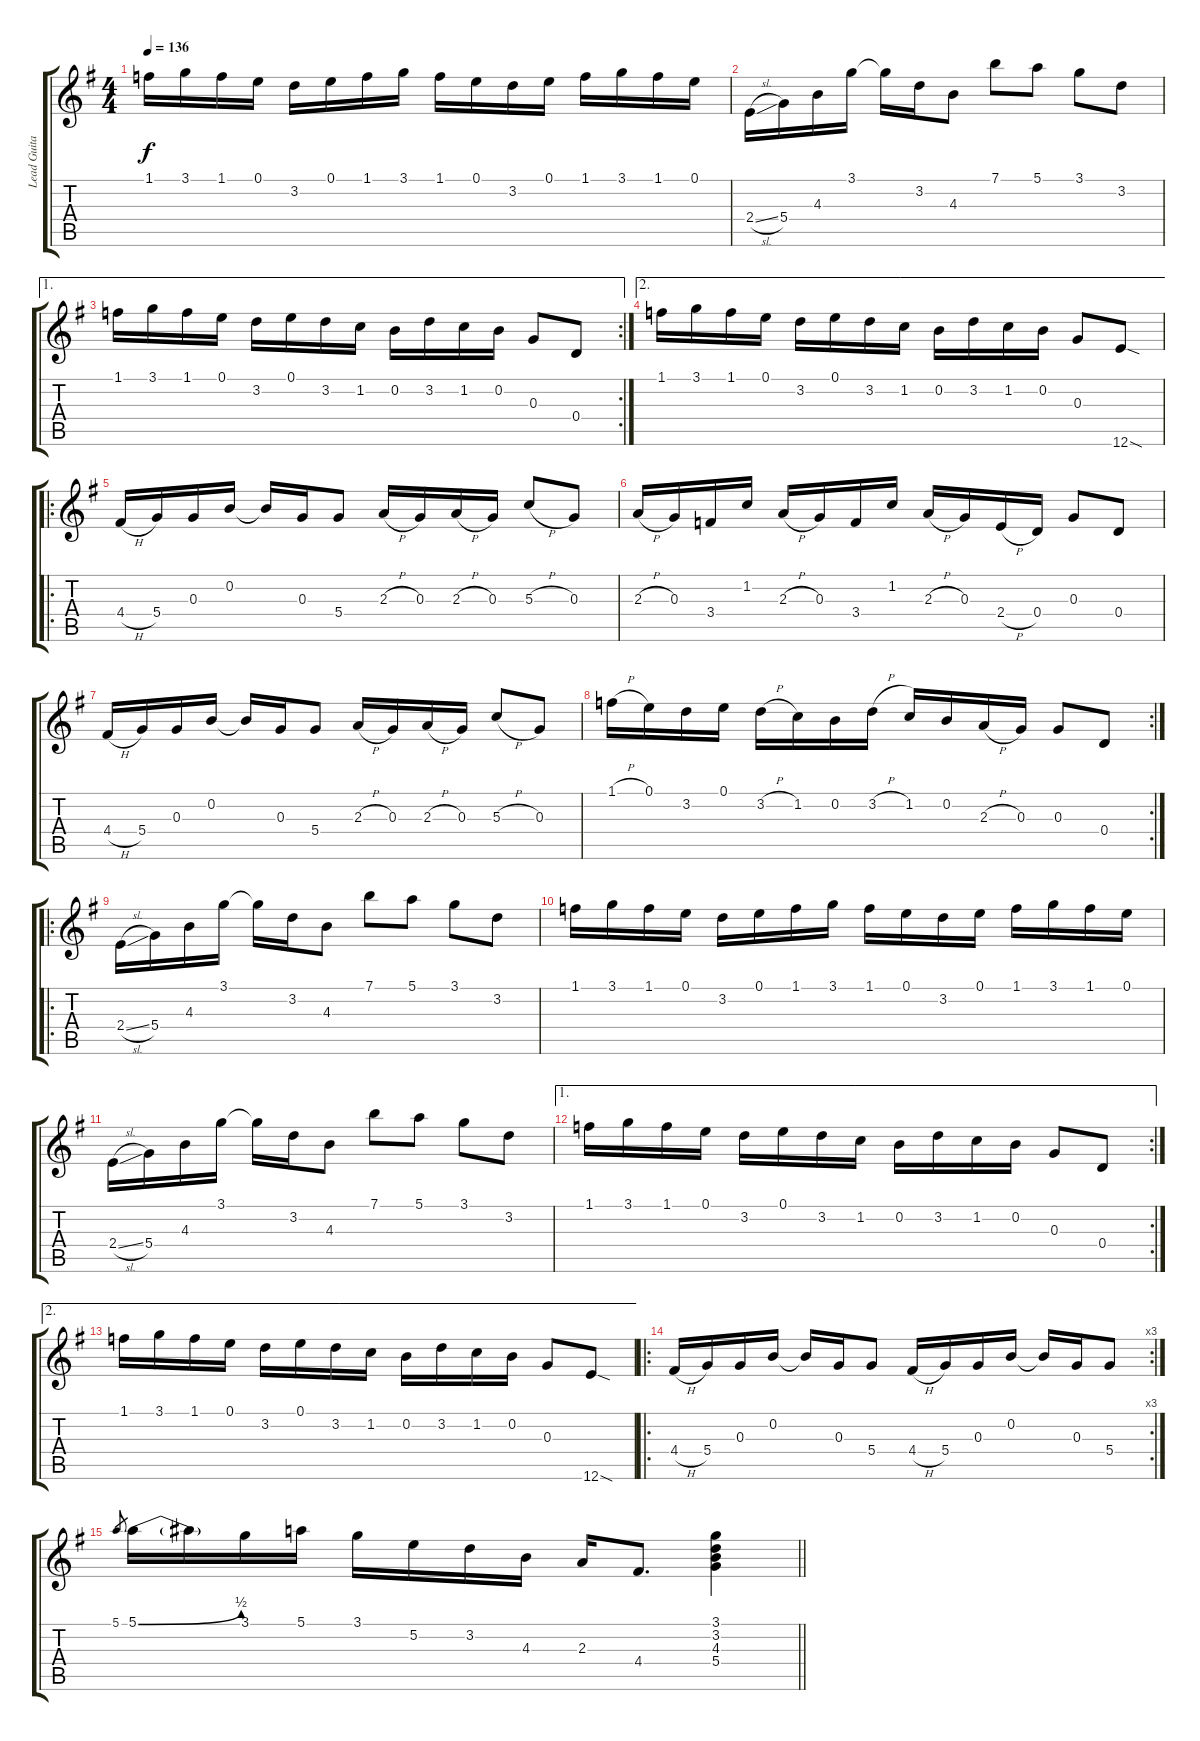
\track ("Lead Guitar" "Lead Guita") {instrument electricguitarclean}
\staff {score tabs}
\tuning (E4 B3 G3 D3 A2 E2) {hide}
\ts (4 4)
\tempo 136
\clef g2
\ks g
1.1.16{dy f} 3.1.16 1.1.16 0.1.16 3.2.16 0.1.16 1.1.16 3.1.16 1.1.16 0.1.16 3.2.16 0.1.16 1.1.16 3.1.16 1.1.16 0.1.16 |
2.4{sl}.16 5.4.16 4.3.16 3.1.16 3.1{t}.16 3.2.16 4.3.8 7.1.8 5.1.8 3.1.8 3.2.8 |
\ae 1
\rc 2
1.1.16 3.1.16 1.1.16 0.1.16 3.2.16 0.1.16 3.2.16 1.2.16 0.2.16 3.2.16 1.2.16 0.2.16 0.3.8 0.4.8 |
\ae 2
1.1.16 3.1.16 1.1.16 0.1.16 3.2.16 0.1.16 3.2.16 1.2.16 0.2.16 3.2.16 1.2.16 0.2.16 0.3.8 12.6{sod}.8 |
\ro
4.4{h}.16 5.4.16 0.3.16 0.2.16 0.2{t}.16 0.3.16 5.4.8 2.3{h}.16 0.3.16 2.3{h}.16 0.3.16 5.3{h}.8 0.3.8 |
2.3{h}.16 0.3.16 3.4.16 1.2.16 2.3{h}.16 0.3.16 3.4.16 1.2.16 2.3{h}.16 0.3.16 2.4{h}.16 0.4.16 0.3.8 0.4.8 |
4.4{h}.16 5.4.16 0.3.16 0.2.16 0.2{t}.16 0.3.16 5.4.8 2.3{h}.16 0.3.16 2.3{h}.16 0.3.16 5.3{h}.8 0.3.8 |
\rc 2
1.1{h}.16 0.1.16 3.2.16 0.1.16 3.2{h}.16 1.2.16 0.2.16 3.2{h}.16 1.2.16 0.2.16 2.3{h}.16 0.3.16 0.3.8 0.4.8 |
\ro
2.4{sl}.16 5.4.16 4.3.16 3.1.16 3.1{t}.16 3.2.16 4.3.8 7.1.8 5.1.8 3.1.8 3.2.8 |
1.1.16 3.1.16 1.1.16 0.1.16 3.2.16 0.1.16 1.1.16 3.1.16 1.1.16 0.1.16 3.2.16 0.1.16 1.1.16 3.1.16 1.1.16 0.1.16 |
2.4{sl}.16 5.4.16 4.3.16 3.1.16 3.1{t}.16 3.2.16 4.3.8 7.1.8 5.1.8 3.1.8 3.2.8 |
\ae 1
\rc 2
1.1.16 3.1.16 1.1.16 0.1.16 3.2.16 0.1.16 3.2.16 1.2.16 0.2.16 3.2.16 1.2.16 0.2.16 0.3.8 0.4.8 |
\ae 2
1.1.16 3.1.16 1.1.16 0.1.16 3.2.16 0.1.16 3.2.16 1.2.16 0.2.16 3.2.16 1.2.16 0.2.16 0.3.8 12.6{sod}.8 |
\ro
\rc 3
4.4{h}.16 5.4.16 0.3.16 0.2.16 0.2{t}.16 0.3.16 5.4.8 4.4{h}.16 5.4.16 0.3.16 0.2.16 0.2{t}.16 0.3.16 5.4.8 |
\barLineRight lightlight
5.1.8{gr} 5.1{be (bend 0 0 60 2)}.16 5.1{t}.16 3.1.16 5.1.16 3.1.16 5.2.16 3.2.16 4.3.16 2.3.16 4.4.8{d} (3.1 3.2 4.3 5.4).4
